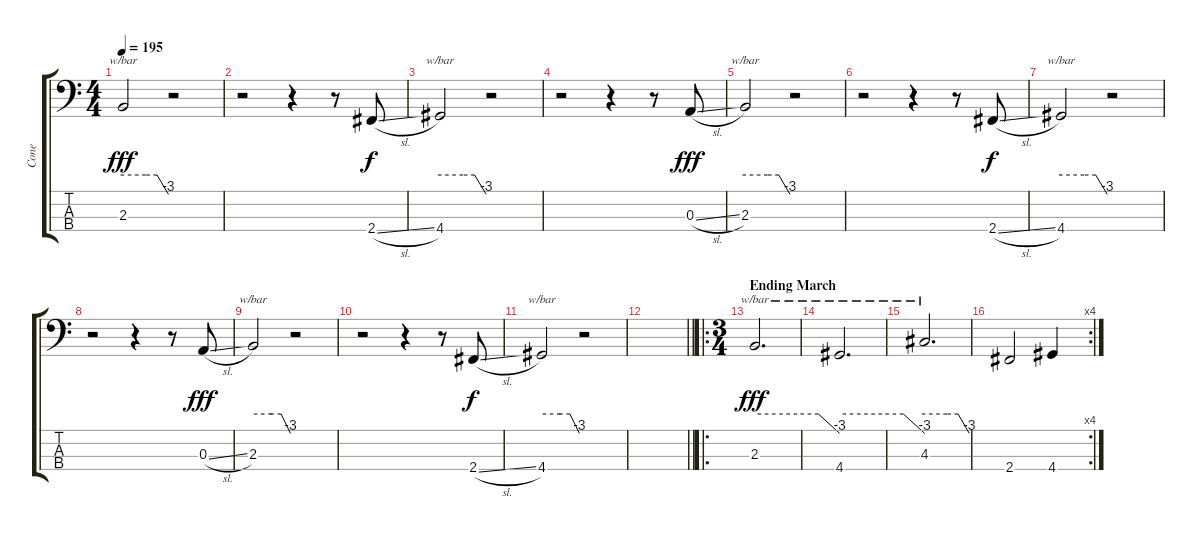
\track ("Cone" "Cone") {instrument electricbasspick}
\staff {score tabs}
\tuning (G2 D2 A1 E1) {hide}
\ts (4 4)
\tempo 195
\clef f4
\ks c
2.3.2{tbe (custom default 0 0 30 0 45 0 60 -12) dy fff} r.2 |
r.2 r.4 r.8 2.4{sl}.8{dy f} |
4.4.2{tbe (custom default 0 0 30 0 45 0 60 -12)} r.2 |
r.2 r.4 r.8 0.3{sl}.8{dy fff} |
2.3.2{tbe (custom default 0 0 30 0 45 0 60 -12)} r.2 |
r.2 r.4 r.8 2.4{sl}.8{dy f} |
4.4.2{tbe (custom default 0 0 30 0 45 0 60 -12)} r.2 |
r.2 r.4 r.8 0.3{sl}.8{dy fff} |
2.3.2{tbe (custom default 0 0 30 0 45 0 60 -12)} r.2 |
r.2 r.4 r.8 2.4{sl}.8{dy f} |
4.4.2{tbe (custom default 0 0 30 0 45 0 60 -12)} r.2 |
\barLineRight lightlight
|
\ro
\ts (3 4)
\section ("" "Ending March")
2.3.2{d tbe (custom default 0 0 30 0 45 0 60 -12) dy fff} |
4.4.2{d tbe (custom default 0 0 30 0 45 0 60 -12)} |
4.3.2{d tbe (custom default 0 0 30 0 45 0 60 -12)} |
\rc 4
2.4.2 4.4.4
